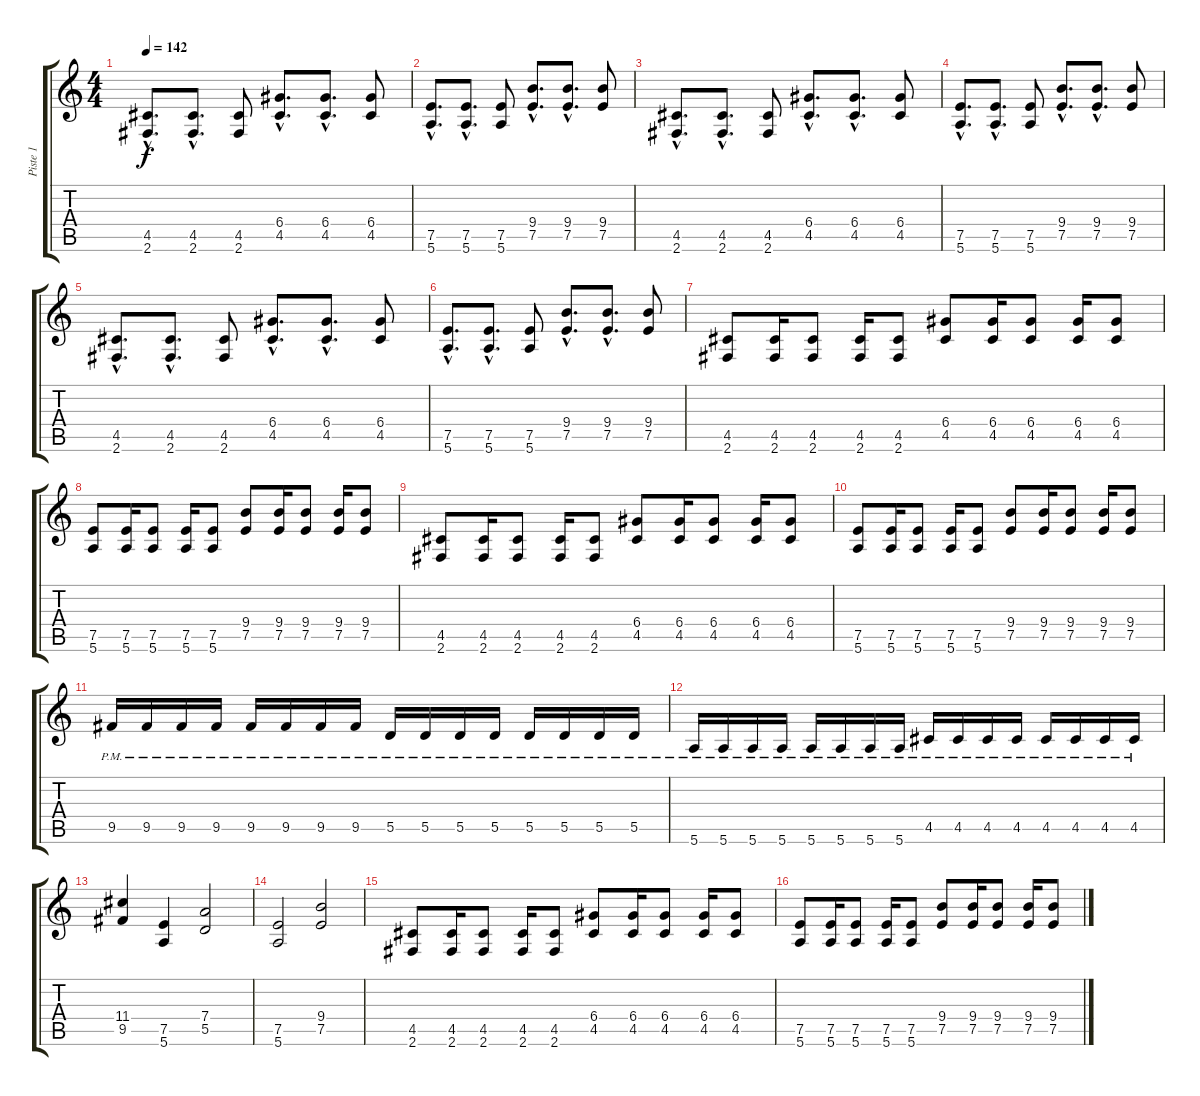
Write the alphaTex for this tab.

\track ("Piste 1" "Piste 1") {instrument distortionguitar}
\staff {score tabs}
\tuning (E4 B3 G3 D3 A2 E2) {hide}
\ts (4 4)
\tempo 142
\clef g2
\ks c
(4.5{hac} 2.6{hac}).8{d dy f} (4.5{hac} 2.6{hac}).8{d} (4.5 2.6).8 (6.4{hac} 4.5{hac}).8{d} (6.4{hac} 4.5{hac}).8{d} (6.4 4.5).8 |
(7.5{hac} 5.6{hac}).8{d} (7.5{hac} 5.6{hac}).8{d} (7.5 5.6).8 (9.4{hac} 7.5{hac}).8{d} (9.4{hac} 7.5{hac}).8{d} (9.4 7.5).8 |
(4.5{hac} 2.6{hac}).8{d instrument distortionguitar} (4.5{hac} 2.6{hac}).8{d} (4.5 2.6).8 (6.4{hac} 4.5{hac}).8{d} (6.4{hac} 4.5{hac}).8{d} (6.4 4.5).8 |
(7.5{hac} 5.6{hac}).8{d} (7.5{hac} 5.6{hac}).8{d} (7.5 5.6).8 (9.4{hac} 7.5{hac}).8{d} (9.4{hac} 7.5{hac}).8{d} (9.4 7.5).8 |
(4.5{hac} 2.6{hac}).8{d} (4.5{hac} 2.6{hac}).8{d} (4.5 2.6).8 (6.4{hac} 4.5{hac}).8{d} (6.4{hac} 4.5{hac}).8{d} (6.4 4.5).8 |
(7.5{hac} 5.6{hac}).8{d} (7.5{hac} 5.6{hac}).8{d} (7.5 5.6).8 (9.4{hac} 7.5{hac}).8{d} (9.4{hac} 7.5{hac}).8{d} (9.4 7.5).8 |
(4.5 2.6).8 (4.5 2.6).16 (4.5 2.6).8 (4.5 2.6).16 (4.5 2.6).8 (6.4 4.5).8 (6.4 4.5).16 (6.4 4.5).8 (6.4 4.5).16 (6.4 4.5).8 |
(7.5 5.6).8 (7.5 5.6).16 (7.5 5.6).8 (7.5 5.6).16 (7.5 5.6).8 (9.4 7.5).8 (9.4 7.5).16 (9.4 7.5).8 (9.4 7.5).16 (9.4 7.5).8 |
(4.5 2.6).8 (4.5 2.6).16 (4.5 2.6).8 (4.5 2.6).16 (4.5 2.6).8 (6.4 4.5).8 (6.4 4.5).16 (6.4 4.5).8 (6.4 4.5).16 (6.4 4.5).8 |
(7.5 5.6).8 (7.5 5.6).16 (7.5 5.6).8 (7.5 5.6).16 (7.5 5.6).8 (9.4 7.5).8 (9.4 7.5).16 (9.4 7.5).8 (9.4 7.5).16 (9.4 7.5).8 |
9.5{pm}.16 9.5{pm}.16 9.5{pm}.16 9.5{pm}.16 9.5{pm}.16 9.5{pm}.16 9.5{pm}.16 9.5{pm}.16 5.5{pm}.16 5.5{pm}.16 5.5{pm}.16 5.5{pm}.16 5.5{pm}.16 5.5{pm}.16 5.5{pm}.16 5.5{pm}.16 |
5.6{pm}.16 5.6{pm}.16 5.6{pm}.16 5.6{pm}.16 5.6{pm}.16 5.6{pm}.16 5.6{pm}.16 5.6{pm}.16 4.5{pm}.16 4.5{pm}.16 4.5{pm}.16 4.5{pm}.16 4.5{pm}.16 4.5{pm}.16 4.5{pm}.16 4.5{pm}.16 |
(11.4 9.5).4 (7.5 5.6).4 (7.4 5.5).2 |
(7.5 5.6).2 (9.4 7.5).2 |
(4.5 2.6).8 (4.5 2.6).16 (4.5 2.6).8 (4.5 2.6).16 (4.5 2.6).8 (6.4 4.5).8 (6.4 4.5).16 (6.4 4.5).8 (6.4 4.5).16 (6.4 4.5).8 |
(7.5 5.6).8 (7.5 5.6).16 (7.5 5.6).8 (7.5 5.6).16 (7.5 5.6).8 (9.4 7.5).8 (9.4 7.5).16 (9.4 7.5).8 (9.4 7.5).16 (9.4 7.5).8
